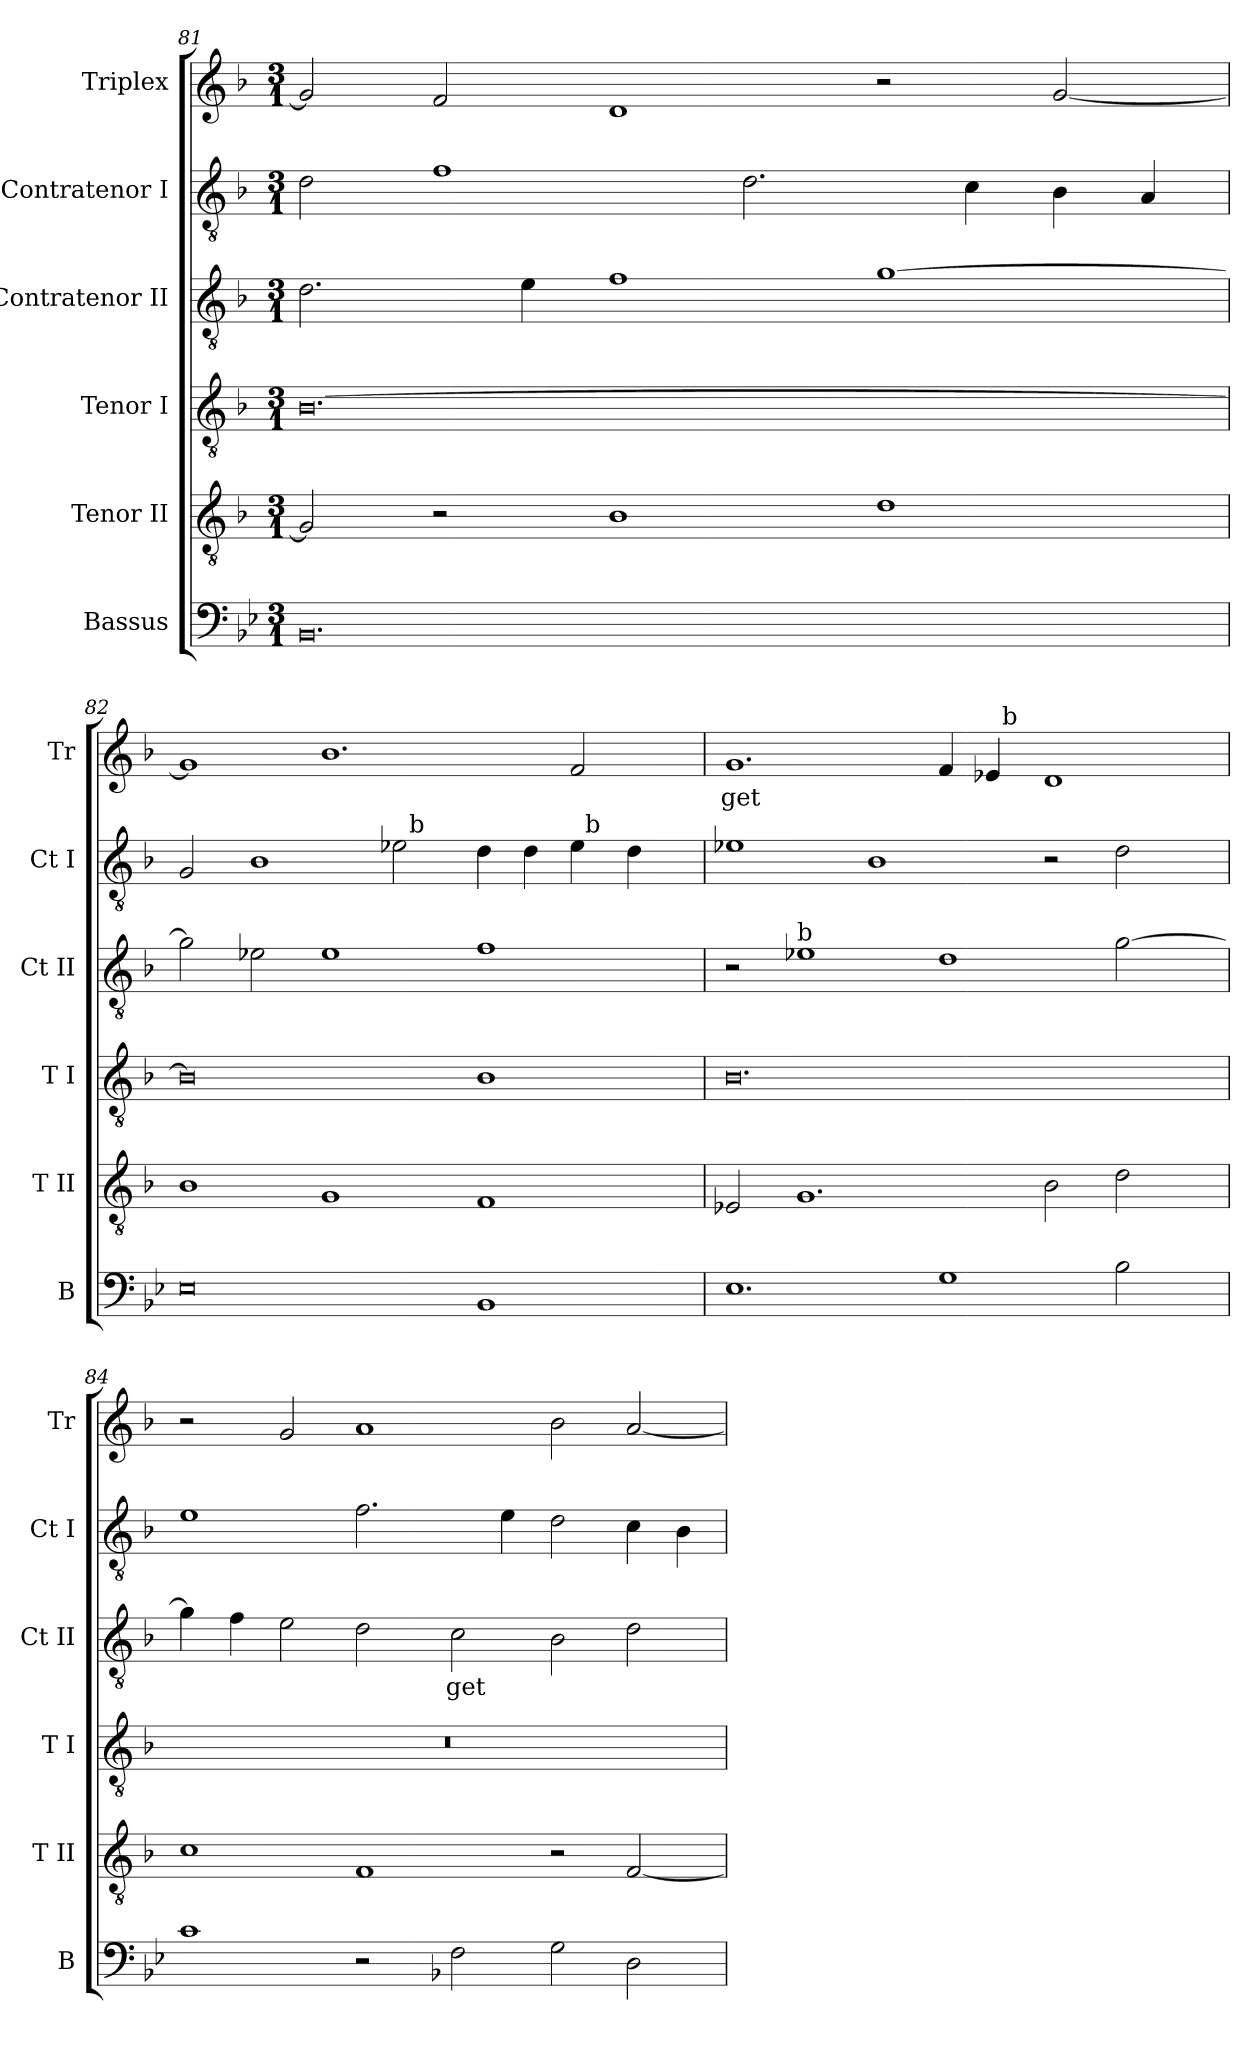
**kern	**kern	**kern	**kern	**text	**kern	**kern	**text
*part6	*part5	*part4	*part3	*part3	*part2	*part1	*part1
*staff6	*staff5	*staff4	*staff3	*staff3	*staff2	*staff1	*staff1
*I"Bassus	*I"Tenor II	*I"Tenor I	*I"Contratenor II	*	*I"Contratenor I	*I"Triplex	*
*I'B	*I'T II	*I'T I	*I'Ct II	*	*I'Ct I	*I'Tr	*
*clefF4	*clefGv2	*clefGv2	*clefGv2	*	*clefGv2	*clefG2	*
*	*ITrd7c12	*ITrd7c12	*ITrd7c12	*	*ITrd7c12	*	*
*k[b-e-]	*k[b-]	*k[b-]	*k[b-]	*	*k[b-]	*k[b-]	*
*B-:	*F:	*F:	*F:	*	*F:	*F:	*
*M3/1	*M3/1	*M3/1	*M3/1	*	*M3/1	*M3/1	*
=81	=81	=81	=81	=81	=81	=81	=81
0.BB-i	2GGi/]	[>0.BB-i	2.Di\	.	2Di\	2gi/]	.
.	2r	.	.	.	1Fi	2fi/	.
.	.	.	4Ei\	.	.	.	.
.	1BB-i	.	1Fi	.	.	1di	.
.	.	.	.	.	2.Di\	.	.
.	1Di	.	[>1Gi	.	.	2r	.
.	.	.	.	.	4Ci\	.	.
.	.	.	.	.	4BB-i\	[<2gi/	.
.	.	.	.	.	4AAi/	.	.
!!LO:LB:g=z
=82	=82	=82	=82	=82	=82	=82	=82
*	*	*	*	*	*^	*	*
0E-i	1BB-i	0BB-i]	2Gi\]	.	2GGi/	1ryy	1gi]	.
.	.	.	2E-Xi\	.	1BB-i	.	.	.
.	1GGi	.	1E-i	.	.	2ryy	1.b-i	.
.	.	.	.	.	2E-i\	32ryy	.	.
.	.	.	.	.	.	256ryy	.	.
!	!	!	!	!	!	!LO:TX:a:t=b	!	!
.	.	.	.	.	.	1ryy	.	.
1BB-i	1FFi	1BB-i	1Fi	.	4Di\	.	.	.
.	.	.	.	.	4Di\	.	.	.
.	.	.	.	.	4E-i\	.	2fi/	.
!	!	!	!	!	!	!LO:TX:a:t=b	!	!
.	.	.	.	.	.	4ryy	.	.
.	.	.	.	.	4Di\	.	.	.
.	.	.	.	.	.	8ryy	.	.
.	.	.	.	.	.	16ryy	.	.
.	.	.	.	.	.	64..ryy	.	.
*	*	*	*	*	*v	*v	*	*
=83	=83	=83	=83	=83	=83	=83	=83
*	*	*	*	*	*^	*	*
!	!	!	!	!	!LO:TX:a:t=b	!	!	!
!	!	!	!	!	!	!	!	!LO:LY:b:color=#000000
*	*	*	*	*	*v	*v	*^	*
1.E-i	2EE-Xi/	0.BB-i	2r	.	1E-i	1.gi	1ryy	-get
!	!	!	!LO:TX:a:t=b	!	!	!	!	!
.	1.GGi	.	1E-i	.	.	.	.	.
.	.	.	.	.	1BB-i	.	2ryy	.
1Gi	.	.	1Di	.	.	4fi/	4ryy	.
.	.	.	.	.	.	4e-i/	32ryy	.
.	.	.	.	.	.	.	256ryy	.
!	!	!	!	!	!	!	!LO:TX:a:t=b	!
.	.	.	.	.	.	.	1ryy	.
.	2BB-i\	.	.	.	2r	1di	.	.
2B-i\	2Di\	.	[>2Gi\	.	2Di\	.	.	.
.	.	.	.	.	.	.	8ryy	.
.	.	.	.	.	.	.	16ryy	.
.	.	.	.	.	.	.	64..ryy	.
=84	=84	=84	=84	=84	=84	=84	=84	=84
!	!	!LO:N:vis=1	!	!	!	!	!	!
*	*	*	*	*	*	*v	*v	*
1ci	1Ci	0.r	4Gi\]	.	1Ei	2r	.
.	.	.	4Fi\	.	.	.	.
.	.	.	2Ei\	.	.	2gi/	.
2r	1FFi	.	2Di\	.	2.Fi\	1ai	.
*k[b-]	*	*	*	*	*	*	*
*F:	*	*	*	*	*	*	*
!	!	!	!	!LO:LY:b:color=#000000	!	!	!
2Fi\	.	.	2Ci\	-get	.	.	.
.	.	.	.	.	4Ei\	.	.
2Gi\	2r	.	2BB-i\	.	2Di\	2b-i\	.
2Di\	[<2FFi/	.	2Di\	.	4Ci\	[<2ai/	.
.	.	.	.	.	4BB-i\	.	.
=	=	=	=	=	=	=	=
*-	*-	*-	*-	*-	*-	*-	*-
